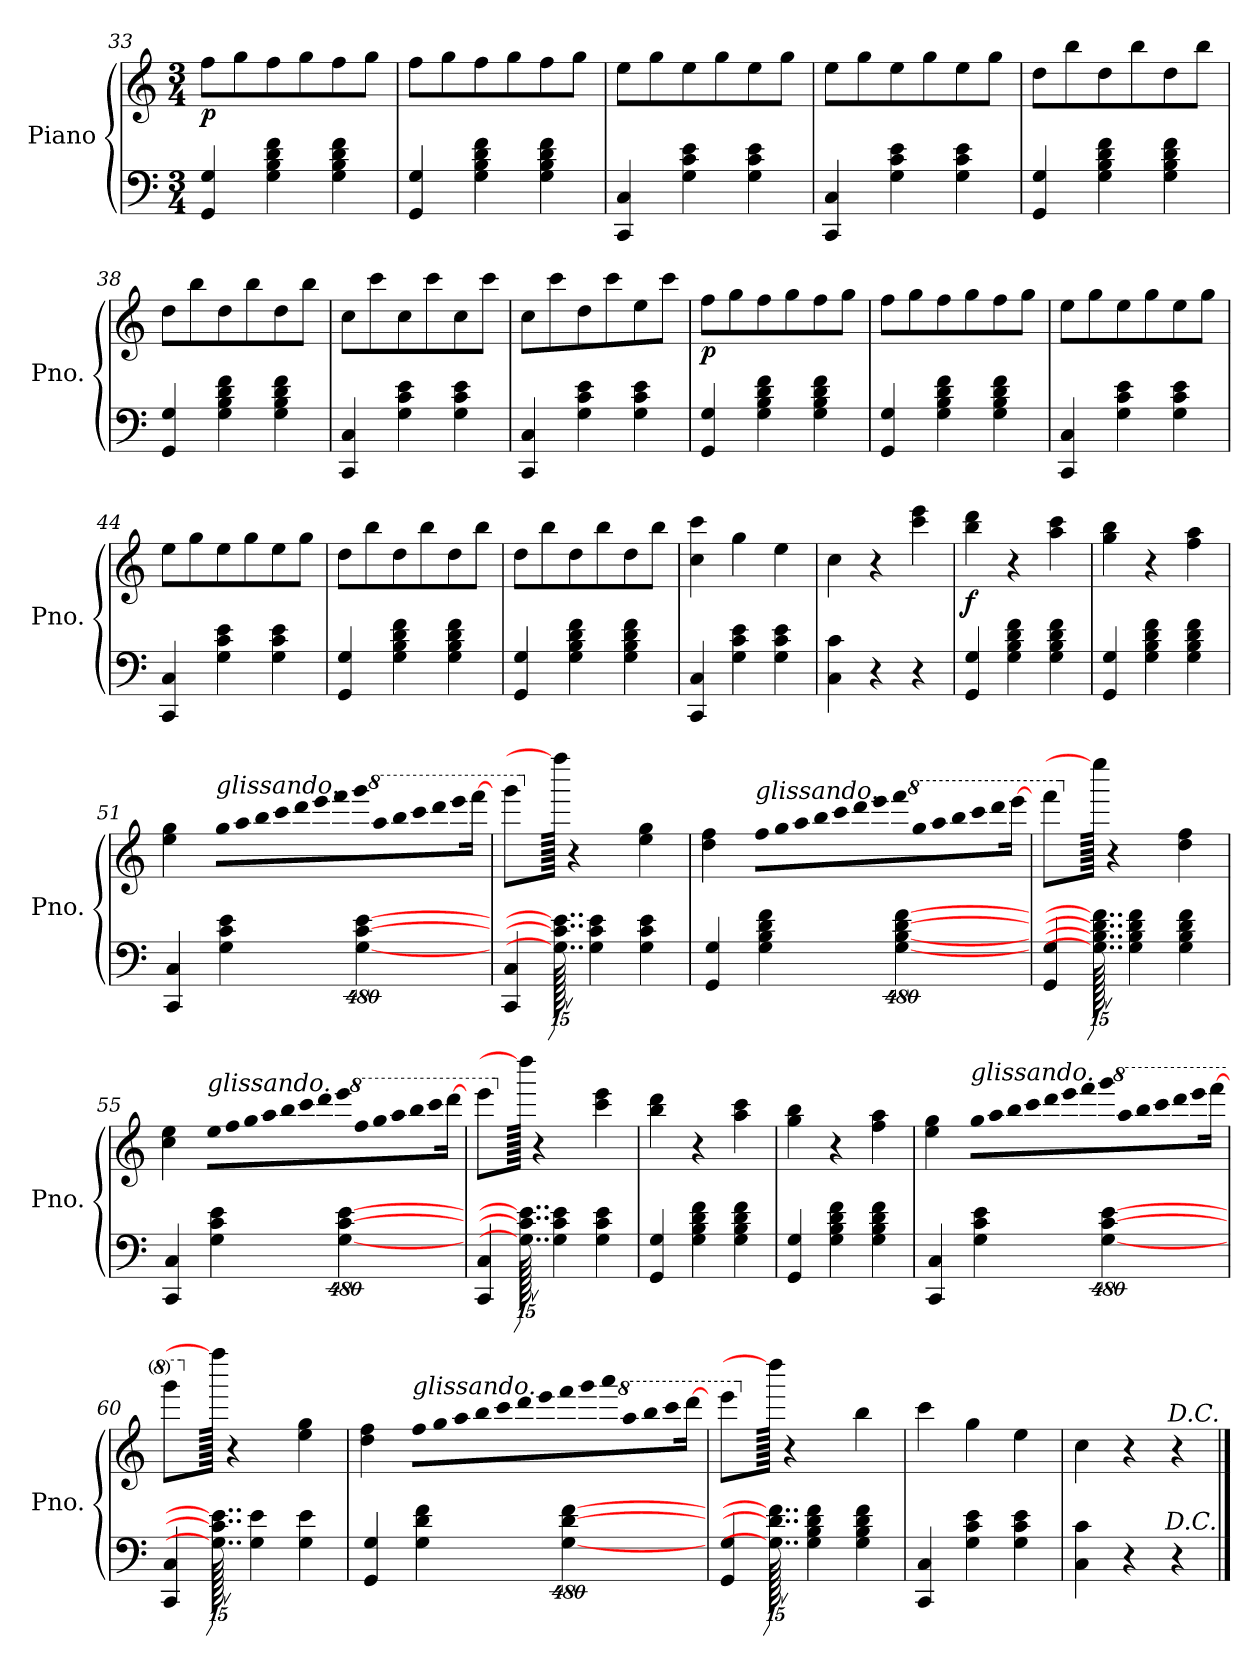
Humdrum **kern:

**kern	**kern	**dynam
*part1	*part1	*part1
*staff2	*staff1	*staff1/2
*I"Piano	*	*
*I'Pno.	*	*
*clefF4	*clefG2	*
*k[]	*k[]	*
*M3/4	*M3/4	*
=33	=33	=33
!	!	!LO:DY:b
4GG/ 4G/	8ff\L	p
.	8gg\	.
4G\ 4B\ 4d\ 4f\	8ff\	.
.	8gg\	.
4G\ 4B\ 4d\ 4f\	8ff\	.
.	8gg\J	.
=34	=34	=34
4GG/ 4G/	8ff\L	.
.	8gg\	.
4G\ 4B\ 4d\ 4f\	8ff\	.
.	8gg\	.
4G\ 4B\ 4d\ 4f\	8ff\	.
.	8gg\J	.
=35	=35	=35
4CC/ 4C/	8ee\L	.
.	8gg\	.
4G\ 4c\ 4e\	8ee\	.
.	8gg\	.
4G\ 4c\ 4e\	8ee\	.
.	8gg\J	.
=36	=36	=36
4CC/ 4C/	8ee\L	.
.	8gg\	.
4G\ 4c\ 4e\	8ee\	.
.	8gg\	.
4G\ 4c\ 4e\	8ee\	.
.	8gg\J	.
=37	=37	=37
4GG/ 4G/	8dd\L	.
.	8bb\	.
4G\ 4B\ 4d\ 4f\	8dd\	.
.	8bb\	.
4G\ 4B\ 4d\ 4f\	8dd\	.
.	8bb\J	.
!!LO:PB:g=z
=38	=38	=38
4GG/ 4G/	8dd\L	.
.	8bb\	.
4G\ 4B\ 4d\ 4f\	8dd\	.
.	8bb\	.
4G\ 4B\ 4d\ 4f\	8dd\	.
.	8bb\J	.
=39	=39	=39
4CC/ 4C/	8cc\L	.
.	8ccc\	.
4G\ 4c\ 4e\	8cc\	.
.	8ccc\	.
4G\ 4c\ 4e\	8cc\	.
.	8ccc\J	.
=40	=40	=40
4CC/ 4C/	8cc\L	.
.	8ccc\	.
4G\ 4c\ 4e\	8dd\	.
.	8ccc\	.
4G\ 4c\ 4e\	8ee\	.
.	8ccc\J	.
=41	=41	=41
!	!	!LO:DY:b
4GG/ 4G/	8ff\L	p
.	8gg\	.
4G\ 4B\ 4d\ 4f\	8ff\	.
.	8gg\	.
4G\ 4B\ 4d\ 4f\	8ff\	.
.	8gg\J	.
=42	=42	=42
4GG/ 4G/	8ff\L	.
.	8gg\	.
4G\ 4B\ 4d\ 4f\	8ff\	.
.	8gg\	.
4G\ 4B\ 4d\ 4f\	8ff\	.
.	8gg\J	.
=43	=43	=43
4CC/ 4C/	8ee\L	.
.	8gg\	.
4G\ 4c\ 4e\	8ee\	.
.	8gg\	.
4G\ 4c\ 4e\	8ee\	.
.	8gg\J	.
=44	=44	=44
4CC/ 4C/	8ee\L	.
.	8gg\	.
4G\ 4c\ 4e\	8ee\	.
.	8gg\	.
4G\ 4c\ 4e\	8ee\	.
.	8gg\J	.
!!LO:LB:g=z
=45	=45	=45
4GG/ 4G/	8dd\L	.
.	8bb\	.
4G\ 4B\ 4d\ 4f\	8dd\	.
.	8bb\	.
4G\ 4B\ 4d\ 4f\	8dd\	.
.	8bb\J	.
=46	=46	=46
4GG/ 4G/	8dd\L	.
.	8bb\	.
4G\ 4B\ 4d\ 4f\	8dd\	.
.	8bb\	.
4G\ 4B\ 4d\ 4f\	8dd\	.
.	8bb\J	.
=47	=47	=47
4CC/ 4C/	4cc\ 4ccc\	.
4G\ 4c\ 4e\	4gg\	.
4G\ 4c\ 4e\	4ee\	.
=48	=48	=48
4C\ 4c\	4cc\	.
4r	4r	.
4r	4ccc\ 4eee\	.
=49	=49	=49
!	!	!LO:DY:b
4GG/ 4G/	4bb\ 4ddd\	f
4G\ 4B\ 4d\ 4f\	4r	.
4G\ 4B\ 4d\ 4f\	4aa\ 4ccc\	.
=50	=50	=50
4GG/ 4G/	4gg\ 4bb\	.
4G\ 4B\ 4d\ 4f\	4r	.
4G\ 4B\ 4d\ 4f\	4ff\ 4aa\	.
!!LO:LB:g=z
=51	=51	=51
480..ryy	4ee\ 4gg\	.
4CC/ 4C/	.	.
*	*Xtuplet	*
!	!LO:TX:a:i:t=glissando.	!
!	!LO:N:vis=16	!
.	640%23gg\LL	.
4G\ 4c\ 4e\	.	.
!	!LO:N:vis=16	!
.	640%23aa\	.
!	!LO:N:vis=16	!
.	640%23bb\	.
!	!LO:N:vis=16	!
.	640%23ccc\	.
!	!LO:N:vis=16	!
.	640%23ddd\	.
!	!LO:N:vis=16	!
.	640%23eee\	.
!	!LO:N:vis=16	!
.	640%23fff\	.
!	!LO:N:vis=16	!
.	640%23ggg\	.
[1920%473G\ [1920%473c\ [1920%473e\	.	.
*	*8va	*
!	!LO:N:vis=16	!
.	640%23aaa\	.
!	!LO:N:vis=16	!
.	640%23bbb\	.
!	!LO:N:vis=16	!
.	640%23cccc\	.
!	!LO:N:vis=16	!
.	640%23dddd\	.
!	!LO:N:vis=16	!
.	640%23eeee\	.
.	[640%21ffff\JJ	.
=52	=52	=52
4CC/ 4C/	4gggg\	.
*	*X8va	*
480..G\] 480..c\] 480..e\]	320ffff\JJ]	.
.	4r	.
4G\ 4c\ 4e\	.	.
.	4ee\ 4gg\	.
4G\ 4c\ 4e\	.	.
.	1920ryy	.
=53	=53	=53
480..ryy	4dd\ 4ff\	.
4GG/ 4G/	.	.
!	!LO:TX:a:i:t=glissando.	!
!	!LO:N:vis=16	!
.	640%23ff\LL	.
4G\ 4B\ 4d\ 4f\	.	.
!	!LO:N:vis=16	!
.	640%23gg\	.
!	!LO:N:vis=16	!
.	640%23aa\	.
!	!LO:N:vis=16	!
.	640%23bb\	.
!	!LO:N:vis=16	!
.	640%23ccc\	.
!	!LO:N:vis=16	!
.	640%23ddd\	.
!	!LO:N:vis=16	!
.	640%23eee\	.
!	!LO:N:vis=16	!
.	640%23fff\	.
[1920%473G\ [1920%473B\ [1920%473d\ [1920%473f\	.	.
*	*8va	*
!	!LO:N:vis=16	!
.	640%23ggg\	.
!	!LO:N:vis=16	!
.	640%23aaa\	.
!	!LO:N:vis=16	!
.	640%23bbb\	.
!	!LO:N:vis=16	!
.	640%23cccc\	.
!	!LO:N:vis=16	!
.	640%23dddd\	.
.	[640%21eeee\JJ	.
=54	=54	=54
4GG/ 4G/	4ffff\	.
*	*X8va	*
480..G\] 480..B\] 480..d\] 480..f\]	320eeee\JJ]	.
.	4r	.
4G\ 4B\ 4d\ 4f\	.	.
.	4dd\ 4ff\	.
4G\ 4B\ 4d\ 4f\	.	.
.	1920ryy	.
!!LO:LB:g=z
=55	=55	=55
480..ryy	4cc\ 4ee\	.
4CC/ 4C/	.	.
!	!LO:TX:a:i:t=glissando.	!
!	!LO:N:vis=16	!
.	640%23ee\LL	.
4G\ 4c\ 4e\	.	.
!	!LO:N:vis=16	!
.	640%23ff\	.
!	!LO:N:vis=16	!
.	640%23gg\	.
!	!LO:N:vis=16	!
.	640%23aa\	.
!	!LO:N:vis=16	!
.	640%23bb\	.
!	!LO:N:vis=16	!
.	640%23ccc\	.
!	!LO:N:vis=16	!
.	640%23ddd\	.
!	!LO:N:vis=16	!
.	640%23eee\	.
[1920%473G\ [1920%473c\ [1920%473e\	.	.
*	*8va	*
!	!LO:N:vis=16	!
.	640%23fff\	.
!	!LO:N:vis=16	!
.	640%23ggg\	.
!	!LO:N:vis=16	!
.	640%23aaa\	.
!	!LO:N:vis=16	!
.	640%23bbb\	.
!	!LO:N:vis=16	!
.	640%23cccc\	.
.	[640%21dddd\JJ	.
=56	=56	=56
4CC/ 4C/	4eeee\	.
*	*X8va	*
480..G\] 480..c\] 480..e\]	320dddd\JJ]	.
.	4r	.
4G\ 4c\ 4e\	.	.
.	4ccc\ 4eee\	.
4G\ 4c\ 4e\	.	.
.	1920ryy	.
=57	=57	=57
4GG/ 4G/	4bb\ 4ddd\	.
4G\ 4B\ 4d\ 4f\	4r	.
4G\ 4B\ 4d\ 4f\	4aa\ 4ccc\	.
=58	=58	=58
4GG/ 4G/	4gg\ 4bb\	.
4G\ 4B\ 4d\ 4f\	4r	.
4G\ 4B\ 4d\ 4f\	4ff\ 4aa\	.
=59	=59	=59
480..ryy	4ee\ 4gg\	.
4CC/ 4C/	.	.
!	!LO:TX:a:i:t=glissando.	!
!	!LO:N:vis=16	!
.	640%23gg\LL	.
4G\ 4c\ 4e\	.	.
!	!LO:N:vis=16	!
.	640%23aa\	.
!	!LO:N:vis=16	!
.	640%23bb\	.
!	!LO:N:vis=16	!
.	640%23ccc\	.
!	!LO:N:vis=16	!
.	640%23ddd\	.
!	!LO:N:vis=16	!
.	640%23eee\	.
!	!LO:N:vis=16	!
.	640%23fff\	.
!	!LO:N:vis=16	!
.	640%23ggg\	.
[1920%473G\ [1920%473c\ [1920%473e\	.	.
*	*8va	*
!	!LO:N:vis=16	!
.	640%23aaa\	.
!	!LO:N:vis=16	!
.	640%23bbb\	.
!	!LO:N:vis=16	!
.	640%23cccc\	.
!	!LO:N:vis=16	!
.	640%23dddd\	.
!	!LO:N:vis=16	!
.	640%23eeee\	.
.	[640%21ffff\JJ	.
!!LO:LB:g=z
=60	=60	=60
4CC/ 4C/	4gggg\	.
*	*X8va	*
480..G\] 480..c\] 480..e\]	320ffff\JJ]	.
.	4r	.
4G\ 4e\	.	.
.	4ee\ 4gg\	.
4G\ 4e\	.	.
.	1920ryy	.
=61	=61	=61
480..ryy	4dd\ 4ff\	.
4GG/ 4G/	.	.
!	!LO:TX:a:i:t=glissando.	!
!	!LO:N:vis=16	!
.	640%23ff\LL	.
4G\ 4d\ 4f\	.	.
!	!LO:N:vis=16	!
.	640%23gg\	.
!	!LO:N:vis=16	!
.	640%23aa\	.
!	!LO:N:vis=16	!
.	640%23bb\	.
!	!LO:N:vis=16	!
.	640%23ccc\	.
!	!LO:N:vis=16	!
.	640%23ddd\	.
!	!LO:N:vis=16	!
.	640%23eee\	.
!	!LO:N:vis=16	!
.	640%23fff\	.
[1920%473G\ [1920%473d\ [1920%473f\	.	.
!	!LO:N:vis=16	!
.	640%23ggg\	.
!	!LO:N:vis=16	!
.	640%23aaa\	.
*	*8va	*
!	!LO:N:vis=16	!
.	640%23aaa\	.
!	!LO:N:vis=16	!
.	640%23bbb\	.
!	!LO:N:vis=16	!
.	640%23cccc\	.
.	[640%21dddd\JJ	.
=62	=62	=62
4GG/ 4G/	4eeee\	.
*	*X8va	*
480..G\] 480..d\] 480..f\]	320dddd\JJ]	.
.	4r	.
4G\ 4B\ 4d\ 4f\	.	.
.	4bb\	.
4G\ 4B\ 4d\ 4f\	.	.
.	1920ryy	.
=63	=63	=63
4CC/ 4C/	4ccc\	.
4G\ 4c\ 4e\	4gg\	.
4G\ 4c\ 4e\	4ee\	.
=64	=64	=64
4C\ 4c\	4cc\	.
4r	4r	.
4r	4r	.
!	!LO:TX:a:t=<i>D.C.</i>	!
!LO:TX:a:t=<i>D.C.</i>	!	!
==	==	==
*-	*-	*-
